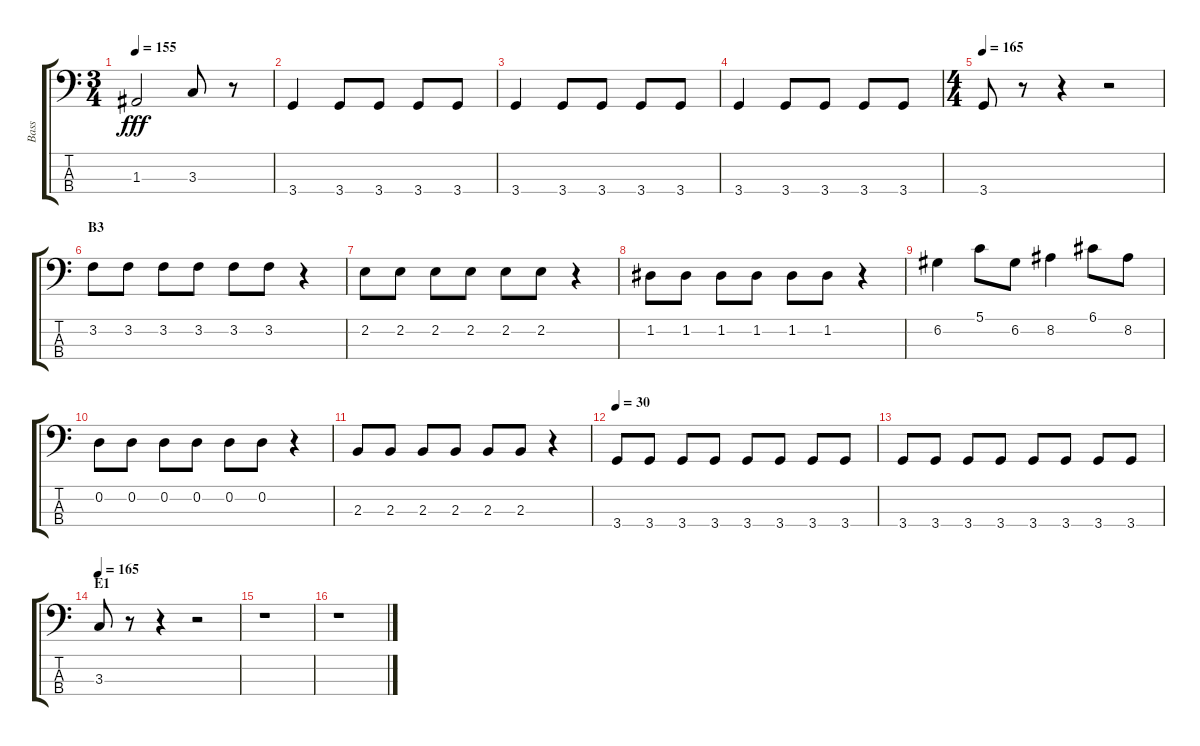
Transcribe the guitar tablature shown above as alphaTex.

\track ("Bass" "Bass") {instrument electricbassfinger}
\staff {score tabs}
\tuning (G2 D2 A1 E1) {hide}
\ts (3 4)
\tempo 155
\clef f4
\ks c
1.3.2{dy fff} 3.3.8 r.8 |
3.4.4 3.4.8 3.4.8 3.4.8 3.4.8 |
3.4.4 3.4.8 3.4.8 3.4.8 3.4.8 |
3.4.4 3.4.8 3.4.8 3.4.8 3.4.8 |
\ts (4 4)
\tempo 165
3.4.8 r.8 r.4 r.2 |
\section ("" "B3")
3.2.8 3.2.8 3.2.8 3.2.8 3.2.8 3.2.8 r.4 |
2.2.8 2.2.8 2.2.8 2.2.8 2.2.8 2.2.8 r.4 |
1.2.8 1.2.8 1.2.8 1.2.8 1.2.8 1.2.8 r.4 |
6.2.4 5.1.8 6.2.8 8.2.4 6.1.8 8.2.8 |
0.2.8 0.2.8 0.2.8 0.2.8 0.2.8 0.2.8 r.4 |
2.3.8 2.3.8 2.3.8 2.3.8 2.3.8 2.3.8 r.4 |
\tempo 30
3.4.8 3.4.8 3.4.8 3.4.8 3.4.8 3.4.8 3.4.8 3.4.8 |
3.4.8 3.4.8 3.4.8 3.4.8 3.4.8 3.4.8 3.4.8 3.4.8 |
\section ("" "E1")
\tempo 165
3.3.8 r.8 r.4 r.2 |
r.1 |
r.1
